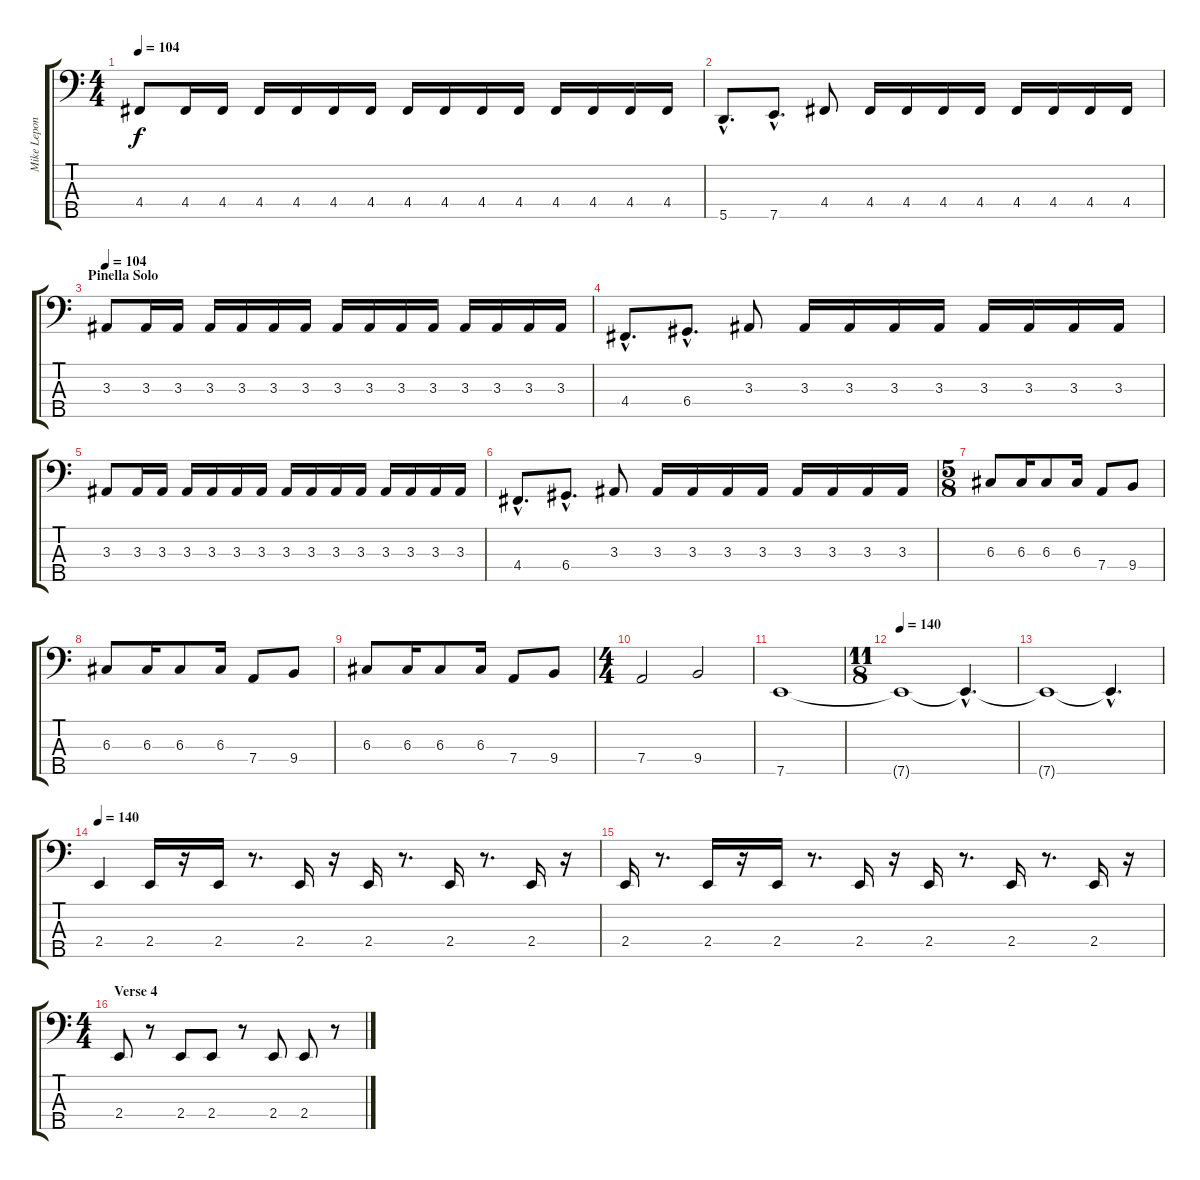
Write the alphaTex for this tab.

\track ("Mike Lepond" "Mike Lepon") {instrument electricbasspick}
\staff {score tabs}
\tuning (F2 C2 G1 D1 A0) {hide}
\ts (4 4)
\tempo 104
\clef f4
\ks c
4.4.8{dy f} 4.4.16 4.4.16 4.4.16 4.4.16 4.4.16 4.4.16 4.4.16 4.4.16 4.4.16 4.4.16 4.4.16 4.4.16 4.4.16 4.4.16 |
5.5{hac}.8{d} 7.5{hac}.8{d} 4.4.8 4.4.16 4.4.16 4.4.16 4.4.16 4.4.16 4.4.16 4.4.16 4.4.16 |
\section ("" "Pinella Solo")
\tempo 104
3.3.8 3.3.16 3.3.16 3.3.16 3.3.16 3.3.16 3.3.16 3.3.16 3.3.16 3.3.16 3.3.16 3.3.16 3.3.16 3.3.16 3.3.16 |
4.4{hac}.8{d} 6.4{hac}.8{d} 3.3.8 3.3.16 3.3.16 3.3.16 3.3.16 3.3.16 3.3.16 3.3.16 3.3.16 |
3.3.8 3.3.16 3.3.16 3.3.16 3.3.16 3.3.16 3.3.16 3.3.16 3.3.16 3.3.16 3.3.16 3.3.16 3.3.16 3.3.16 3.3.16 |
4.4{hac}.8{d} 6.4{hac}.8{d} 3.3.8 3.3.16 3.3.16 3.3.16 3.3.16 3.3.16 3.3.16 3.3.16 3.3.16 |
\ts (5 8)
6.3.8 6.3.16 6.3.8 6.3.16 7.4.8 9.4.8 |
6.3.8 6.3.16 6.3.8 6.3.16 7.4.8 9.4.8 |
6.3.8 6.3.16 6.3.8 6.3.16 7.4.8 9.4.8 |
\ts (4 4)
7.4.2 9.4.2 |
7.5.1 |
\ts (11 8)
\tempo 140
7.5{t}.1 7.5{hac t}.4{d} |
7.5{t}.1 7.5{hac t}.4{d} |
\tempo 140
2.4.4{volume 4 balance 8} 2.4.16{volume 5} r.16 2.4.16{volume 5} r.8{d} 2.4.16{volume 6} r.16 2.4.16{volume 6} r.8{d} 2.4.16{volume 7} r.8{d} 2.4.16{volume 8} r.16 |
2.4.16{volume 9} r.8{d} 2.4.16{volume 10} r.16 2.4.16{volume 10} r.8{d} 2.4.16{volume 11} r.16 2.4.16{volume 12} r.8{d} 2.4.16{volume 12} r.8{d} 2.4.16{volume 14} r.16 |
\ts (4 4)
\section ("" "Verse 4")
2.4.8{volume 14} r.8 2.4.8 2.4.8 r.8 2.4.8 2.4.8 r.8
